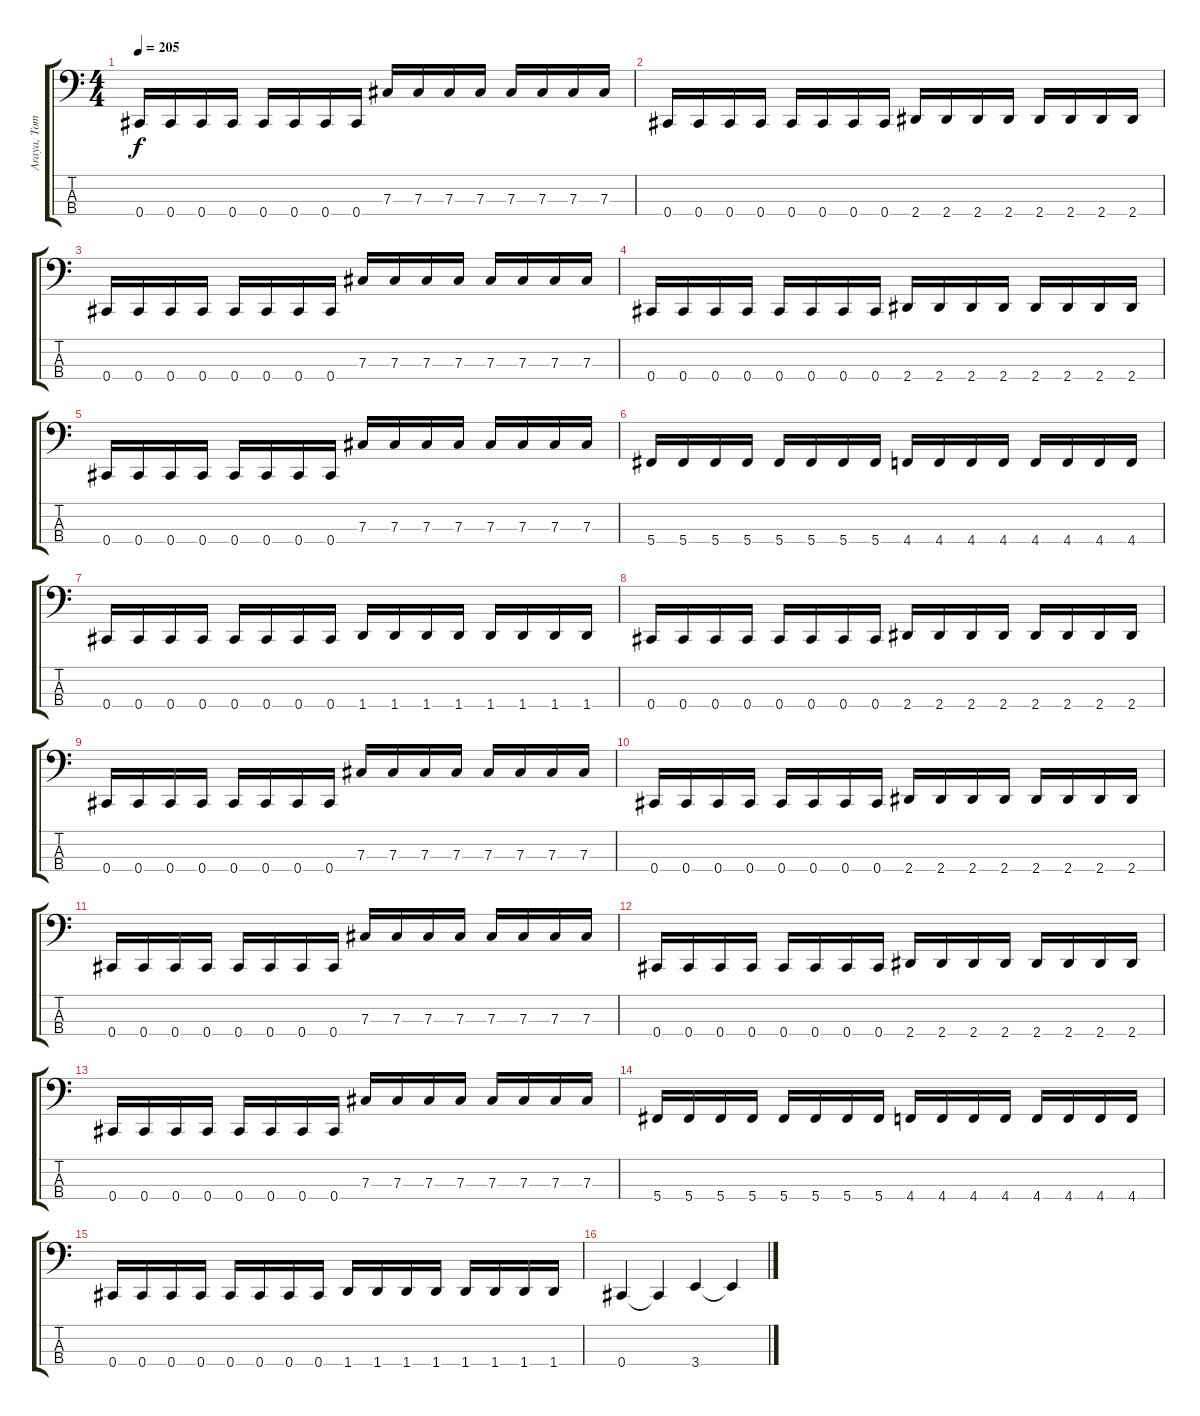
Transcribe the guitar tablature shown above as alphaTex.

\track ("Araya, Tom" "Araya, Tom") {instrument electricbasspick}
\staff {score tabs}
\tuning (E2 B1 Gb1 Db1) {hide}
\ts (4 4)
\tempo 205
\clef f4
\ks c
0.4.16{dy f} 0.4.16 0.4.16 0.4.16 0.4.16 0.4.16 0.4.16 0.4.16 7.3.16 7.3.16 7.3.16 7.3.16 7.3.16 7.3.16 7.3.16 7.3.16 |
0.4.16 0.4.16 0.4.16 0.4.16 0.4.16 0.4.16 0.4.16 0.4.16 2.4.16 2.4.16 2.4.16 2.4.16 2.4.16 2.4.16 2.4.16 2.4.16 |
0.4.16 0.4.16 0.4.16 0.4.16 0.4.16 0.4.16 0.4.16 0.4.16 7.3.16 7.3.16 7.3.16 7.3.16 7.3.16 7.3.16 7.3.16 7.3.16 |
0.4.16 0.4.16 0.4.16 0.4.16 0.4.16 0.4.16 0.4.16 0.4.16 2.4.16 2.4.16 2.4.16 2.4.16 2.4.16 2.4.16 2.4.16 2.4.16 |
0.4.16 0.4.16 0.4.16 0.4.16 0.4.16 0.4.16 0.4.16 0.4.16 7.3.16 7.3.16 7.3.16 7.3.16 7.3.16 7.3.16 7.3.16 7.3.16 |
5.4.16 5.4.16 5.4.16 5.4.16 5.4.16 5.4.16 5.4.16 5.4.16 4.4.16 4.4.16 4.4.16 4.4.16 4.4.16 4.4.16 4.4.16 4.4.16 |
0.4.16 0.4.16 0.4.16 0.4.16 0.4.16 0.4.16 0.4.16 0.4.16 1.4.16 1.4.16 1.4.16 1.4.16 1.4.16 1.4.16 1.4.16 1.4.16 |
0.4.16 0.4.16 0.4.16 0.4.16 0.4.16 0.4.16 0.4.16 0.4.16 2.4.16 2.4.16 2.4.16 2.4.16 2.4.16 2.4.16 2.4.16 2.4.16 |
0.4.16 0.4.16 0.4.16 0.4.16 0.4.16 0.4.16 0.4.16 0.4.16 7.3.16 7.3.16 7.3.16 7.3.16 7.3.16 7.3.16 7.3.16 7.3.16 |
0.4.16 0.4.16 0.4.16 0.4.16 0.4.16 0.4.16 0.4.16 0.4.16 2.4.16 2.4.16 2.4.16 2.4.16 2.4.16 2.4.16 2.4.16 2.4.16 |
0.4.16 0.4.16 0.4.16 0.4.16 0.4.16 0.4.16 0.4.16 0.4.16 7.3.16 7.3.16 7.3.16 7.3.16 7.3.16 7.3.16 7.3.16 7.3.16 |
0.4.16 0.4.16 0.4.16 0.4.16 0.4.16 0.4.16 0.4.16 0.4.16 2.4.16 2.4.16 2.4.16 2.4.16 2.4.16 2.4.16 2.4.16 2.4.16 |
0.4.16 0.4.16 0.4.16 0.4.16 0.4.16 0.4.16 0.4.16 0.4.16 7.3.16 7.3.16 7.3.16 7.3.16 7.3.16 7.3.16 7.3.16 7.3.16 |
5.4.16 5.4.16 5.4.16 5.4.16 5.4.16 5.4.16 5.4.16 5.4.16 4.4.16 4.4.16 4.4.16 4.4.16 4.4.16 4.4.16 4.4.16 4.4.16 |
0.4.16 0.4.16 0.4.16 0.4.16 0.4.16 0.4.16 0.4.16 0.4.16 1.4.16 1.4.16 1.4.16 1.4.16 1.4.16 1.4.16 1.4.16 1.4.16 |
0.4.4 0.4{t}.4 3.4.4 3.4{t}.4
